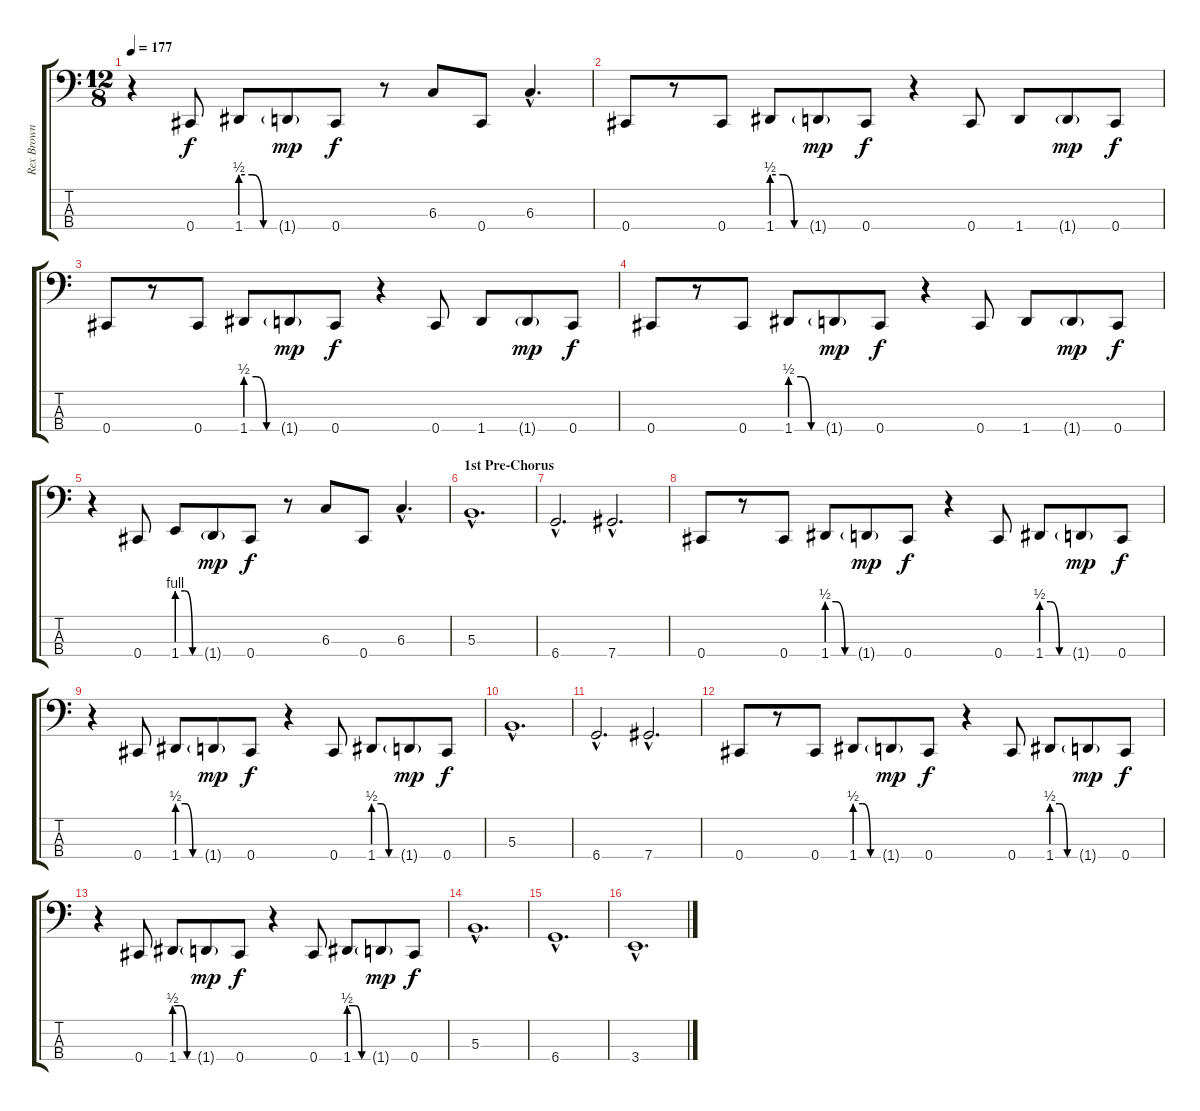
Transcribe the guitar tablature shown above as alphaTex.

\track ("Rex Brown" "Rex Brown") {instrument electricbassfinger}
\staff {score tabs}
\tuning (E2 B1 Gb1 Db1) {hide}
\ts (12 8)
\tempo 177
\clef f4
\ks c
r.4{dy f} 0.4.8 1.4{be (custom 0 2 20 2 40 0 60 0)}.8 1.4{g}.8{dy mp} 0.4.8{dy f} r.8 6.3.8 0.4.8 6.3{hac}.4{d} |
0.4.8 r.8 0.4.8 1.4{be (custom 0 2 20 2 40 0 60 0)}.8 1.4{g}.8{dy mp} 0.4.8{dy f} r.4 0.4.8 1.4.8 1.4{g}.8{dy mp} 0.4.8{dy f} |
0.4.8 r.8 0.4.8 1.4{be (custom 0 2 20 2 40 0 60 0)}.8 1.4{g}.8{dy mp} 0.4.8{dy f} r.4 0.4.8 1.4.8 1.4{g}.8{dy mp} 0.4.8{dy f} |
0.4.8 r.8 0.4.8 1.4{be (custom 0 2 20 2 40 0 60 0)}.8 1.4{g}.8{dy mp} 0.4.8{dy f} r.4 0.4.8 1.4.8 1.4{g}.8{dy mp} 0.4.8{dy f} |
r.4 0.4.8 1.4{be (custom 0 4 20 4 40 0 60 0)}.8 1.4{g}.8{dy mp} 0.4.8{dy f} r.8 6.3.8 0.4.8 6.3{hac}.4{d} |
\section ("" "1st Pre-Chorus")
5.3{hac}.1{d} |
6.4{hac}.2{d} 7.4{hac}.2{d} |
0.4.8 r.8 0.4.8 1.4{be (custom 0 2 20 2 40 0 60 0)}.8 1.4{g}.8{dy mp} 0.4.8{dy f} r.4 0.4.8 1.4{be (custom 0 2 20 2 40 0 60 0)}.8 1.4{g}.8{dy mp} 0.4.8{dy f} |
r.4 0.4.8 1.4{be (custom 0 2 20 2 40 0 60 0)}.8 1.4{g}.8{dy mp} 0.4.8{dy f} r.4 0.4.8 1.4{be (custom 0 2 20 2 40 0 60 0)}.8 1.4{g}.8{dy mp} 0.4.8{dy f} |
5.3{hac}.1{d} |
6.4{hac}.2{d} 7.4{hac}.2{d} |
0.4.8 r.8 0.4.8 1.4{be (custom 0 2 20 2 40 0 60 0)}.8 1.4{g}.8{dy mp} 0.4.8{dy f} r.4 0.4.8 1.4{be (custom 0 2 20 2 40 0 60 0)}.8 1.4{g}.8{dy mp} 0.4.8{dy f} |
r.4 0.4.8 1.4{be (custom 0 2 20 2 40 0 60 0)}.8 1.4{g}.8{dy mp} 0.4.8{dy f} r.4 0.4.8 1.4{be (custom 0 2 20 2 40 0 60 0)}.8 1.4{g}.8{dy mp} 0.4.8{dy f} |
5.3{hac}.1{d} |
6.4{hac}.1{d} |
3.4{hac}.1{d}
